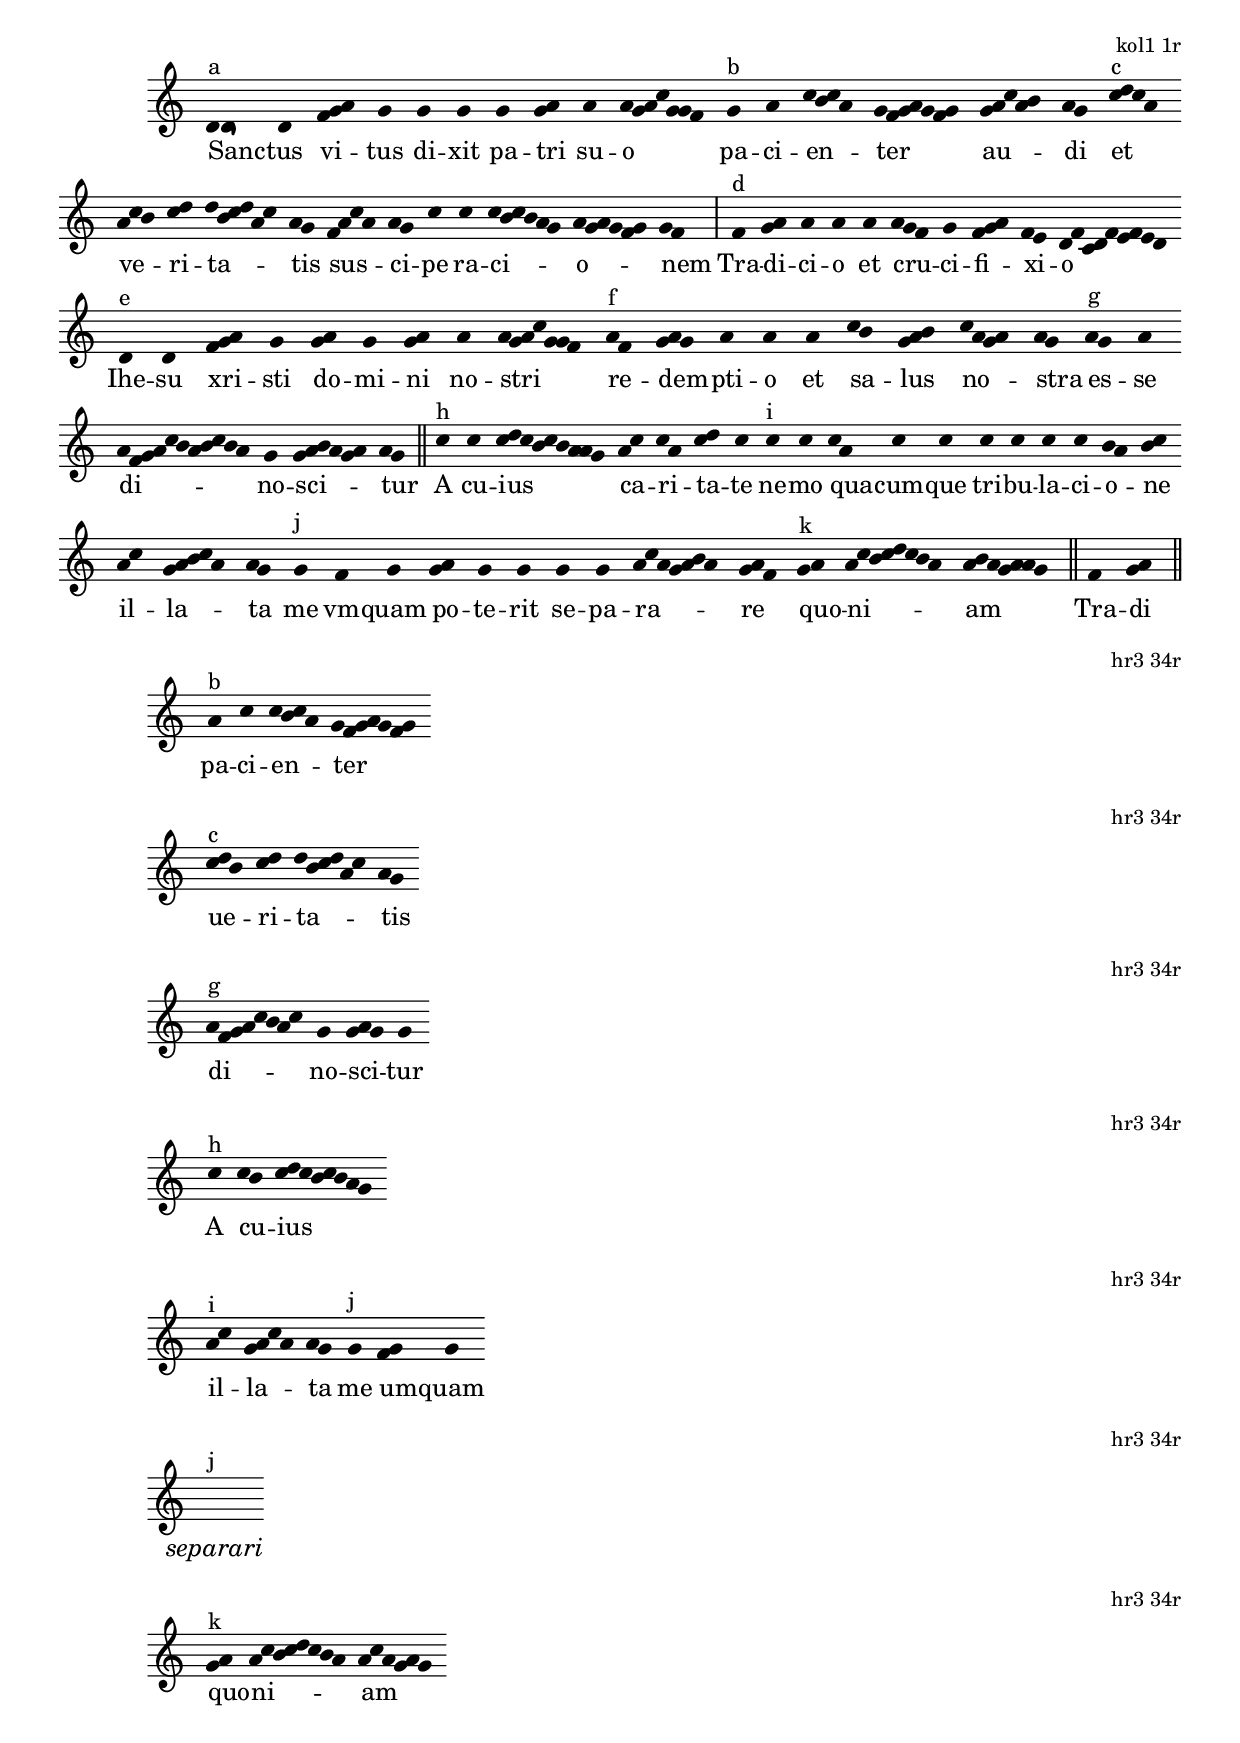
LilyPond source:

\version "2.19.32"

\include "../lib/synopsis.ily"

\score {
  \transpose c c' {
    \plainchant
    \melisma { d^"a" \strophicus d } d \bar "" \melisma { f g a } \bar "" g \bar "" g g \bar "" g \melisma { g a } \bar "" a \melisma { a g a c' g g f } \bar ""
    g^"b" a \melisma { c' b c' a } \melisma { g f g a g f g } \bar "" \melisma { g a c' a b } \melisma { a g } \bar ""
    \melisma { c'^"c" d' c' a } \bar "" \melisma { a c' b } \melisma { c' d' } \melisma { d' b c' d' a c' } \bar "" \melisma { a g } \bar "" \melisma { f a c' a } \melisma { a g } c' \bar "" c' \melisma { c' b c' b a g } \melisma { a g a g f g } \melisma { g f } \bar "|"

    f^"d" \melisma { g a } a a \bar "" a \bar "" \melisma { a g f } g \melisma { f g a } \melisma { f e } \melisma { d f c d f e f e d } \bar ""
    d^"e" d \bar "" \melisma { f g a } g \bar "" \melisma { g a } g \melisma { g a } \bar "" a \melisma { a g a c' g g f } \bar ""
    \melisma { a^"f" f } \melisma { g a g } a a \bar "" a \bar "" \melisma { c' b } \melisma { g a b } \bar "" \melisma { c' a g a } \melisma { a g } \bar ""
    \melisma { a^"g" g } a \bar "" \melisma { a f g a c' b a b c' b a } g \melisma { g a b a g a } \melisma { a g } \bar "||"

    c'^"h" \bar "" c' \melisma { c' d' c' b c' b a a g } \bar "" \melisma { a c' } \melisma { c' a } \melisma { c' d' } c' \bar ""
    c'^"i" c' \bar "" \melisma { c' a } c' c' \bar "" c' c' c' c' \melisma { b a } \melisma { b c' } \bar "" \melisma { a c' } \melisma { g a b c' a } \melisma { a g } \bar ""
    g^"j" \bar "" f g \bar "" \melisma { g a } g g \bar "" g g \melisma { a c' a g a b a } \melisma { g a f } \bar ""
    \melisma { g^"k" a } \melisma { a c' b c' d' c' b a } \melisma { a b a g a a g } \bar "||"

    f \melisma { g a } \bar "||"
  }
  \addlyrics {
    Sanc -- tus vi -- tus di -- xit pa -- tri su -- o
    pa -- ci -- en -- ter au -- di
    et ve -- ri -- ta -- tis sus -- ci -- pe ra -- ci -- o -- nem

    Tra -- di -- ci -- o et cru -- ci -- fi -- xi -- o
    Ihe -- su xri -- sti do -- mi -- ni no -- stri
    re -- dem -- pti -- o et sa -- lus no -- stra
    es -- se di -- no -- sci -- tur

    A cu -- ius ca -- ri -- ta -- te
    ne -- mo qua -- cum -- que tri -- bu -- la -- ci -- o -- ne il -- la -- ta
    me vm -- quam po -- te -- rit se -- pa -- ra -- re
    quo -- ni -- am

    Tra -- di
  }
  \header {
    fontes = "kol1 1r"
  }
}

\score {
  \transpose c c' {
    \plainchant
    a^"b" c' \melisma { c' b c' a } \melisma { g f g a g f g }
  }
  \addlyrics {
    pa -- ci -- en -- ter
  }
  \header {
    fontes = "hr3 34r"
  }
}

\score {
  \transpose c c' {
    \plainchant
    \melisma { c'^"c" d' b } \melisma { c' d' } \melisma { d' b c' d' a c' } \melisma { a g }
  }
  \addlyrics {
    ue -- ri -- ta -- tis
  }
  \header {
    fontes = "hr3 34r"
  }
}

\score {
  \transpose c c' {
    \plainchant
    \melisma { a^"g" f g a c' b a c' } g \melisma { g a g } g
  }
  \addlyrics {
    di -- no -- sci -- tur
  }
  \header {
    fontes = "hr3 34r"
  }
}

\score {
  \transpose c c' {
    \plainchant
    c'^"h" \melisma { c' b } \melisma { c' d' c' b c' b a g }
  }
  \addlyrics {
    A cu -- ius
  }
  \header {
    fontes = "hr3 34r"
  }
}

\score {
  \transpose c c' {
    \plainchant
    \melisma { a^"i" c' } \melisma { g a c' a } \melisma { a g }
    g^"j" \melisma { f g } g
  }
  \addlyrics {
    il -- la -- ta
    me um -- quam
  }
  \header {
    fontes = "hr3 34r"
  }
}

\score {
  \transpose c c' {
    \plainchant
    \hideNotes a^"j" \unHideNotes
  }
  \addlyrics {
    \lyrit separari \lyrrev
  }
  \header {
    fontes = "hr3 34r"
  }
}

\score {
  \transpose c c' {
    \plainchant
    \melisma { g^"k" a } \melisma { a c' b c' d' c' b a } \melisma { a c' a g a g }
  }
  \addlyrics {
    quo -- ni -- am
  }
  \header {
    fontes = "hr3 34r"
  }
}
